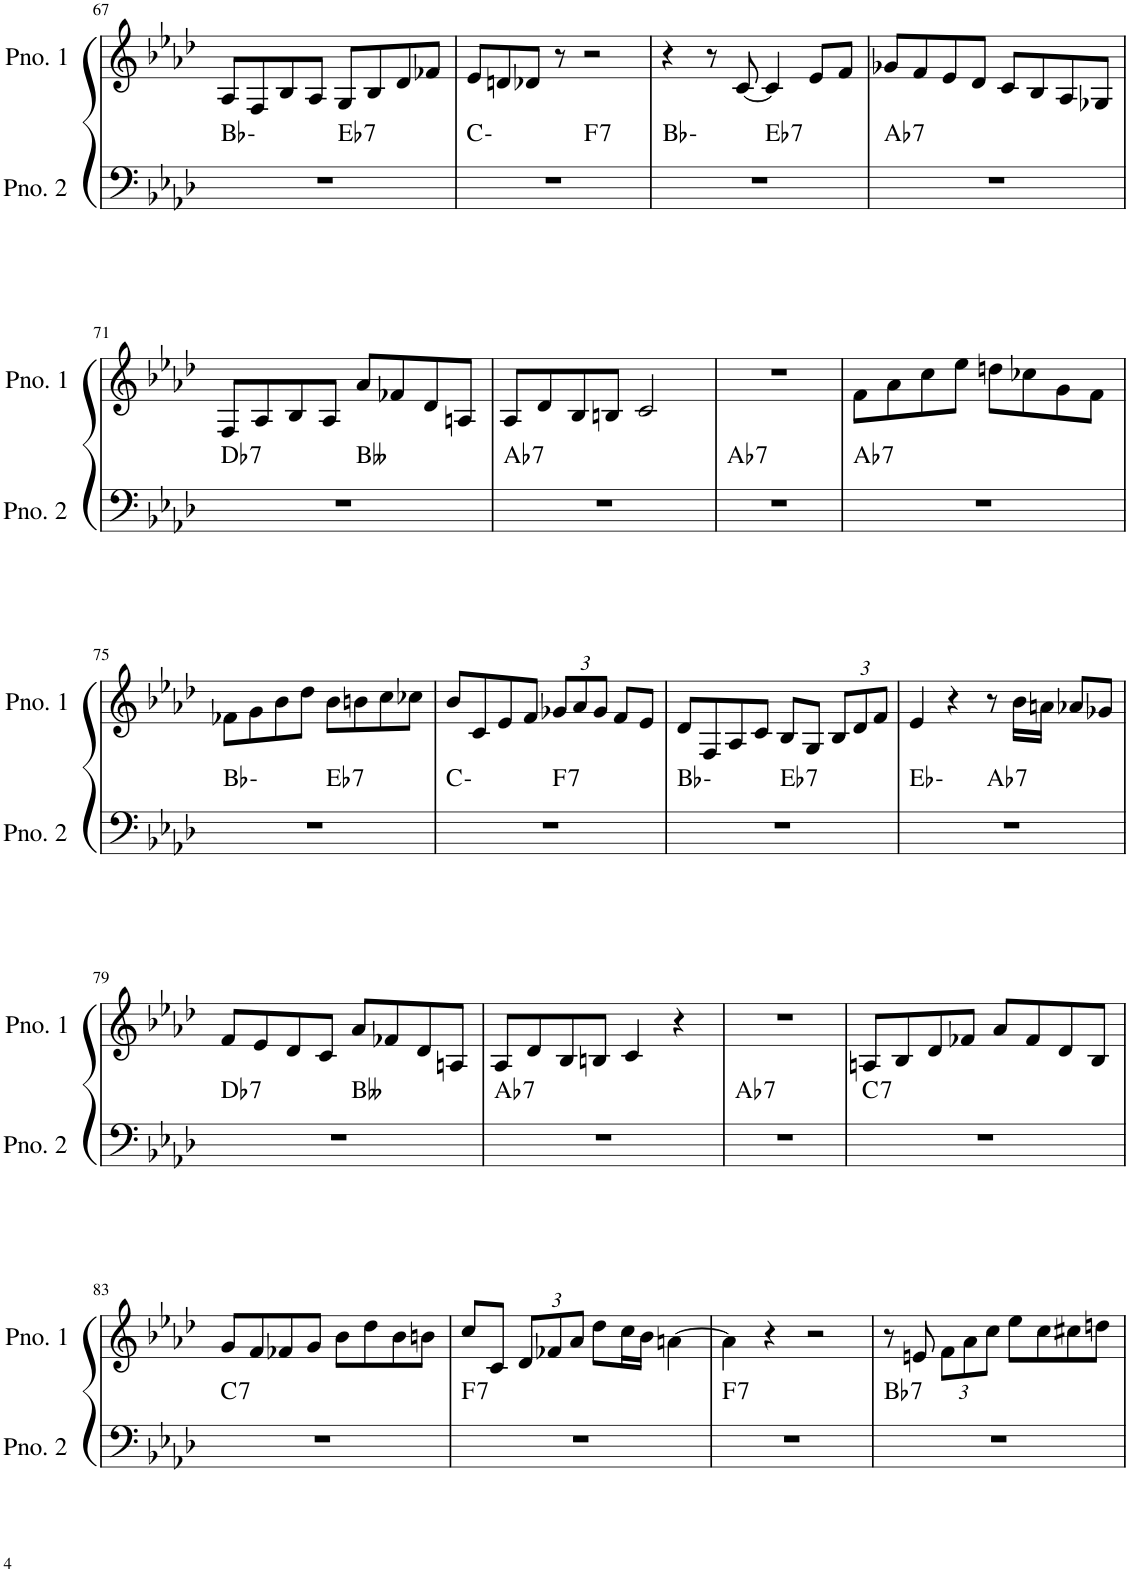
**kern	**harte	**kern
*part2	*part2	*part1
*staff2	*	*staff1
*I"ピアノ 2	*	*I"ピアノ 1
!!LO:PB:g=z
*clefF4	*	*clefG2
*k[b-e-a-d-]	*	*k[b-e-a-d-]
*M4/4	*	*M4/4
=67	=67	=67
*^	*	*
1r	2ryy	Bb:min	8A-/L
.	.	.	8F/
.	.	.	8B-/
.	.	.	8A-/J
!	!	!LO:H:kt=7	!
.	2ryy	Eb:7	8G/L
.	.	.	8B-/
.	.	.	8d-/
.	.	.	8f-X/J
=68	=68	=68	=68
1r	2ryy	C:min	8e-/L
.	.	.	8dn/
.	.	.	8d-X/J
.	.	.	8r
!	!	!LO:H:kt=7	!
.	2ryy	F:7	2r
=69	=69	=69	=69
1r	2ryy	Bb:min	4r
.	.	.	8r
.	.	.	[8c/
!	!	!LO:H:kt=7	!
.	2ryy	Eb:7	4c/]
.	.	.	8e-/L
.	.	.	8f/J
=70	=70	=70	=70
!	!	!LO:H:kt=7	!
*v	*v	*	*
1r	Ab:7	8g-X/L
.	.	8f/
.	.	8e-/
.	.	8d-/J
.	.	8c/L
.	.	8B-/
.	.	8A-/
.	.	8G-X/J
!!LO:LB:g=z
=71	=71	=71
!	!LO:H:kt=7	!
*^	*	*
1r	2ryy	Db:7	8F/L
.	.	.	8A-/
.	.	.	8B-/
.	.	.	8A-/J
.	2ryy	Bbb:maj	8a-/L
.	.	.	8f-X/
.	.	.	8d-/
.	.	.	8An/J
=72	=72	=72	=72
!	!	!LO:H:kt=7	!
*v	*v	*	*
1r	Ab:7	8A-/L
.	.	8d-/
.	.	8B-/
.	.	8Bn/J
.	.	2c/
=73	=73	=73
!	!LO:H:kt=7	!
1r	Ab:7	1r
=74	=74	=74
!	!LO:H:kt=7	!
1r	Ab:7	8f\L
.	.	8a-\
.	.	8cc\
.	.	8ee-\J
.	.	8ddn\L
.	.	8cc-X\
.	.	8g\
.	.	8f\J
!!LO:LB:g=z
=75	=75	=75
*^	*	*
1r	2ryy	Bb:min	8f-X\L
.	.	.	8g\
.	.	.	8b-\
.	.	.	8dd-\J
!	!	!LO:H:kt=7	!
.	2ryy	Eb:7	8b-\L
.	.	.	8bn\
.	.	.	8cc\
.	.	.	8cc-X\J
=76	=76	=76	=76
1r	2ryy	C:min	8b-/L
.	.	.	8c/
.	.	.	8e-/
.	.	.	8f/J
*	*	*	*Xbrackettup
!	!	!LO:H:kt=7	!
.	2ryy	F:7	12g-X/L
.	.	.	12a-/
.	.	.	12g-/J
.	.	.	8f/L
.	.	.	8e-/J
=77	=77	=77	=77
1r	2ryy	Bb:min	8d-/L
.	.	.	8F/
.	.	.	8A-/
.	.	.	8c/J
!	!	!LO:H:kt=7	!
.	2ryy	Eb:7	8B-/L
.	.	.	8G/J
.	.	.	12B-/L
.	.	.	12d-/
.	.	.	12f/J
=78	=78	=78	=78
1r	2ryy	Eb:min	4e-/
.	.	.	4r
!	!	!LO:H:kt=7	!
.	2ryy	Ab:7	8r
.	.	.	16b-\LL
.	.	.	16an\JJ
.	.	.	8a-X/L
.	.	.	8g-X/J
!!LO:LB:g=z
=79	=79	=79	=79
!	!	!LO:H:kt=7	!
1r	2ryy	Db:7	8f/L
.	.	.	8e-/
.	.	.	8d-/
.	.	.	8c/J
.	2ryy	Bbb:maj	8a-/L
.	.	.	8f-X/
.	.	.	8d-/
.	.	.	8An/J
=80	=80	=80	=80
!	!	!LO:H:kt=7	!
*v	*v	*	*
1r	Ab:7	8A-/L
.	.	8d-/
.	.	8B-/
.	.	8Bn/J
.	.	4c/
.	.	4r
=81	=81	=81
!	!LO:H:kt=7	!
1r	Ab:7	1r
=82	=82	=82
!	!LO:H:kt=7	!
1r	C:7	8An/L
.	.	8B-/
.	.	8d-/
.	.	8f-X/J
.	.	8a-/L
.	.	8f-/
.	.	8d-/
.	.	8B-/J
!!LO:LB:g=z
=83	=83	=83
!	!LO:H:kt=7	!
1r	C:7	8g/L
.	.	8f/
.	.	8f-X/
.	.	8g/J
.	.	8b-\L
.	.	8dd-\
.	.	8b-\
.	.	8bn\J
=84	=84	=84
!	!LO:H:kt=7	!
1r	F:7	8cc/L
.	.	8c/J
.	.	12d-/L
.	.	12f-X/
.	.	12a-/J
.	.	8dd-\L
.	.	16cc\L
.	.	16b-\JJ
.	.	[4an\
=85	=85	=85
!	!LO:H:kt=7	!
1r	F:7	4a\]
.	.	4r
.	.	2r
=86	=86	=86
!	!LO:H:kt=7	!
1r	Bb:7	8r
.	.	8en/
.	.	12f\L
.	.	12a-\
.	.	12cc\J
.	.	8ee-\L
.	.	8cc\
.	.	8cc#X\
.	.	8ddn\J
=	=	=
*-	*-	*-
